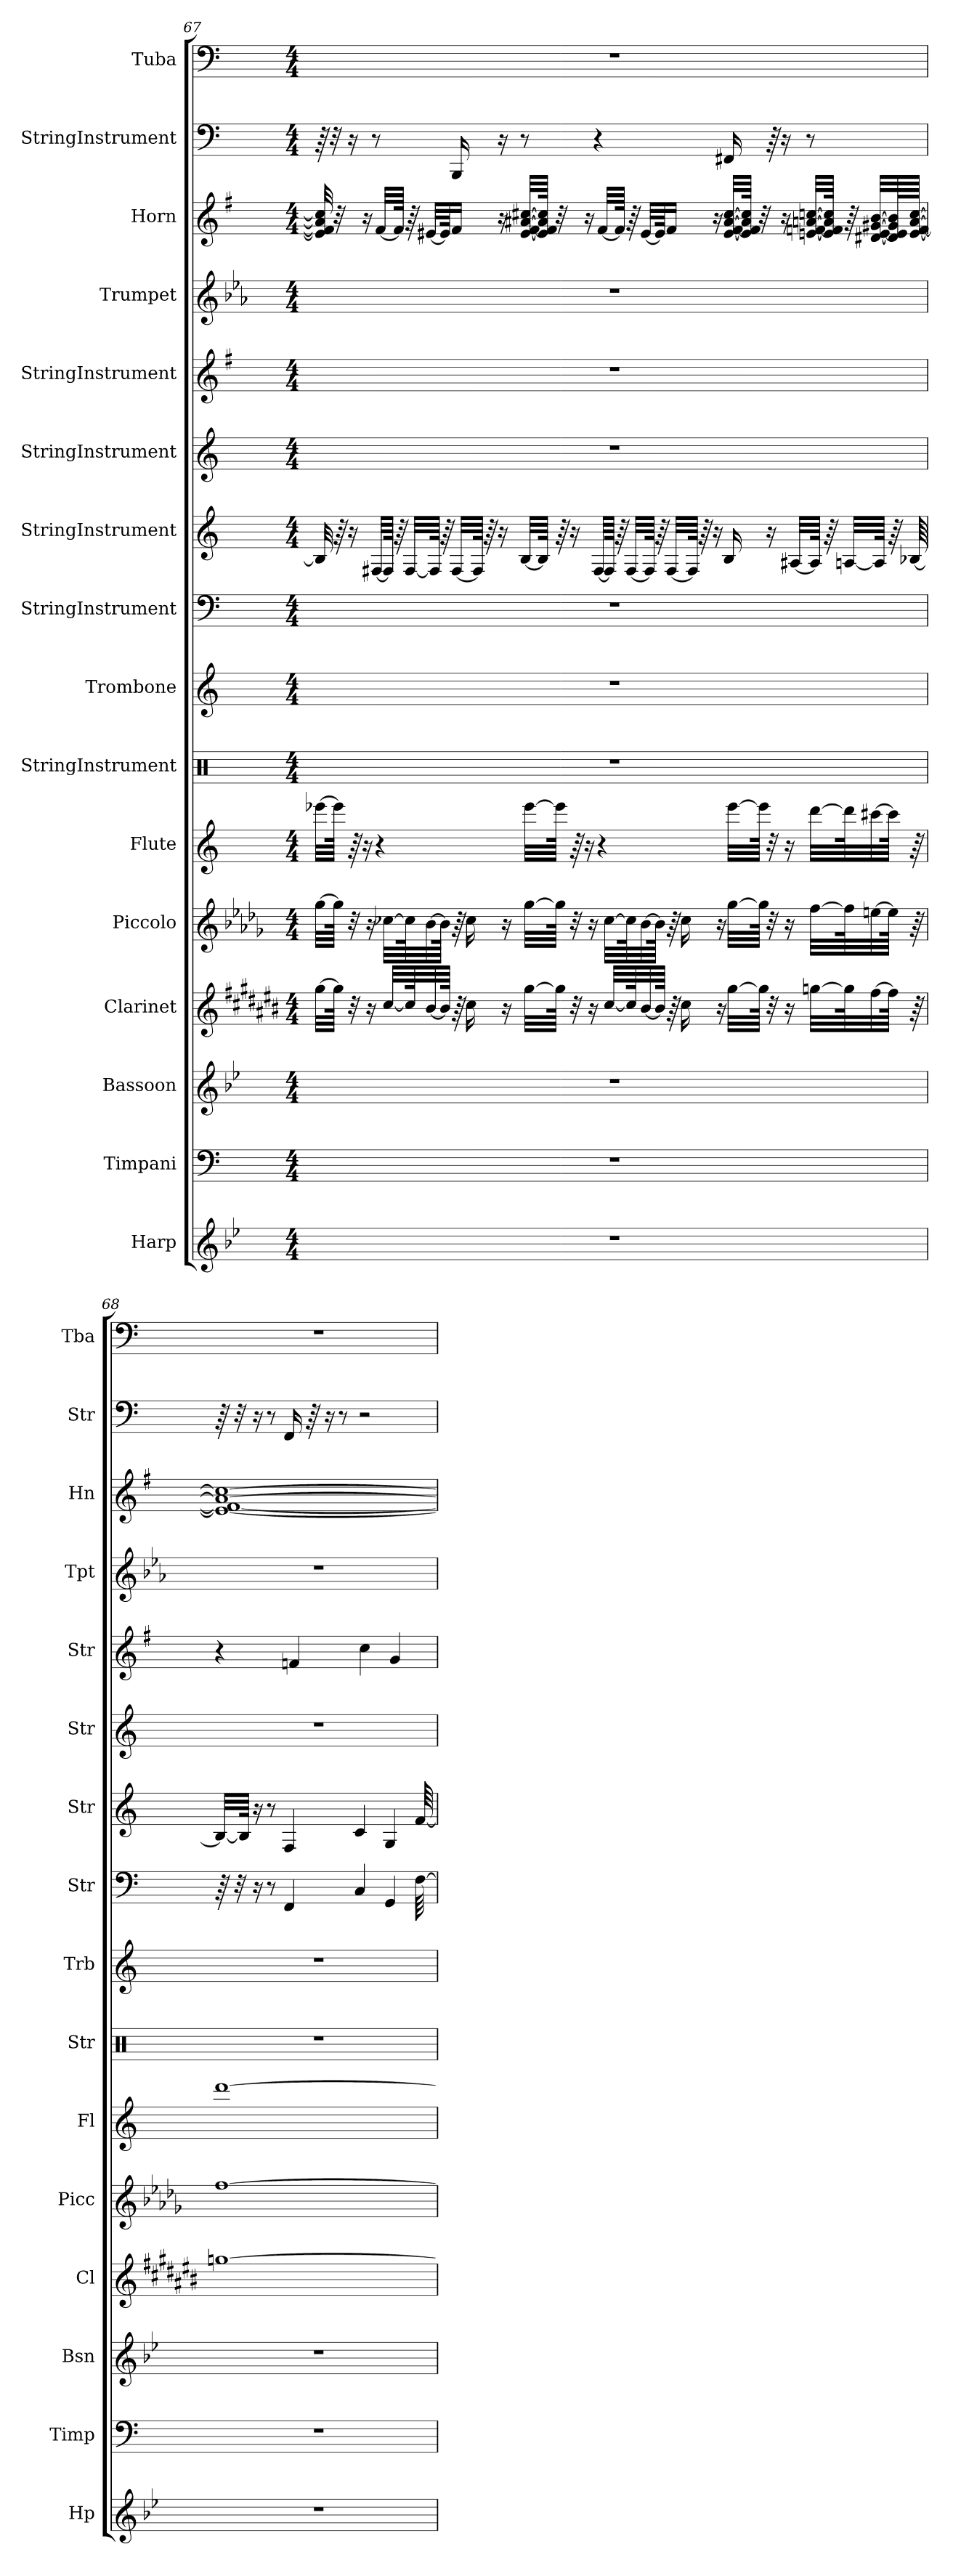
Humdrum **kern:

**kern	**kern	**kern	**kern	**kern	**kern	**kern	**kern	**kern	**kern	**kern	**kern	**kern	**kern	**kern	**kern
*part16	*part15	*part14	*part13	*part12	*part11	*part10	*part9	*part8	*part7	*part6	*part5	*part4	*part3	*part2	*part1
*staff16	*staff15	*staff14	*staff13	*staff12	*staff11	*staff10	*staff9	*staff8	*staff7	*staff6	*staff5	*staff4	*staff3	*staff2	*staff1
*I"Harp	*I"Timpani	*I"Bassoon	*I"Clarinet	*I"Piccolo	*I"Flute	*I"StringInstrument	*I"Trombone	*I"StringInstrument	*I"StringInstrument	*I"StringInstrument	*I"StringInstrument	*I"Trumpet	*I"Horn	*I"StringInstrument	*I"Tuba
*I'Hp	*I'Timp	*I'Bsn	*I'Cl	*I'Picc	*I'Fl	*I'Str	*I'Trb	*I'Str	*I'Str	*I'Str	*I'Str	*I'Tpt	*I'Hn	*I'Str	*I'Tba
!!LO:PB:g=z
*clefG2	*clefF4	*clefG2	*clefG2	*clefG2	*clefG2	*clefX	*clefG2	*clefF4	*clefG2	*clefG2	*clefG2	*clefG2	*clefG2	*clefF4	*clefF4
*	*	*	*ITrd1c2	*ITrd-7c-12	*	*	*	*	*	*	*	*ITrd1c2	*ITrd4c7	*	*
*k[b-e-]	*k[]	*k[b-e-]	*k[f#c#g#d#a#]	*k[b-e-a-d-g-]	*k[]	*k[]	*k[]	*k[]	*k[]	*k[]	*k[f#]	*k[b-e-a-d-g-]	*k[]	*k[]	*k[]
*M4/4	*M4/4	*M4/4	*M4/4	*M4/4	*M4/4	*M4/4	*M4/4	*M4/4	*M4/4	*M4/4	*M4/4	*M4/4	*M4/4	*M4/4	*M4/4
=67	=67	=67	=67	=67	=67	=67	=67	=67	=67	=67	=67	=67	=67	=67	=67
*	*	*	*	*	*	*	*	*	*	*	*	*	*	*	*^
*	*	*	*	*	*	*	*	*	*	*	*	*	*	*	*	*^
1r	1r	1r	[32ff#\LLL	[32ggg-\LLL	[32eee-X\LLL	1r	1r	1r	32B/]	1r	1r	1r	32A#/] 32B/] 32d#/] 32f#/]	64r	1r	4ryy	2ryy
.	.	.	.	.	.	.	.	.	.	.	.	.	.	32r	.	.	.
.	.	.	64ff#\JJJk]	64ggg-\JJJk]	64eee-\JJJk]	.	.	.	64r	.	.	.	32r	.	.	.	.
.	.	.	32r	32r	64r	.	.	.	16r	.	.	.	.	16r	.	.	.
.	.	.	.	.	16r	.	.	.	.	.	.	.	16r	.	.	.	.
.	.	.	16r	16r	.	.	.	.	.	.	.	.	.	.	.	.	.
.	.	.	.	.	.	.	.	.	[32F#X/LLL	.	.	.	.	8r	.	.	.
.	.	.	.	.	4r	.	.	.	.	.	.	.	[32B/LLL	.	.	.	.
.	.	.	[32b/LLL	[32ccc-X\LLL	.	.	.	.	64F#/JJJk]	.	.	.	.	.	.	.	.
.	.	.	.	.	.	.	.	.	64r	.	.	.	64B/JJJk]	.	.	.	.
.	.	.	64b/K]	64ccc-\K]	.	.	.	.	[32F#/LLL	.	.	.	64r	.	.	.	.
.	.	.	[32a#/	[32bb-\	.	.	.	.	.	.	.	.	[32A#X/LLL	.	.	.	.
.	.	.	.	.	.	.	.	.	64F#/JJJk]	.	.	.	.	.	.	.	.
.	.	.	64a#/JJJk]	64bb-\JJJk]	.	.	.	.	64r	.	.	.	64A#/JK]	.	.	.	.
.	.	.	64r	64r	.	.	.	.	[32F#/LLL	.	.	.	16B/JJ	16BBB/	.	.	.
*	*	*	*	*	*	*	*	*	*	*	*	*	*	*	*MM132	*	*
.	.	.	16b\	16ccc-\	.	.	.	.	.	.	.	.	.	.	.	2.ryy	.
.	.	.	.	.	.	.	.	.	64F#/JJJk]	.	.	.	.	.	.	.	.
.	.	.	.	.	.	.	.	.	64r	.	.	.	.	.	.	.	.
.	.	.	.	.	.	.	.	.	16r	.	.	.	16r	16r	.	.	.
.	.	.	16r	16r	.	.	.	.	.	.	.	.	.	.	.	.	.
.	.	.	.	.	.	.	.	.	[32B/LLL	.	.	.	[32A#/ [32B/ [32d#X/ [32f#X/LLL	8r	.	.	.
.	.	.	[32ff#\LLL	[32ggg-\LLL	[32eee-\LLL	.	.	.	.	.	.	.	.	.	.	.	.
.	.	.	.	.	.	.	.	.	64B/JJJk]	.	.	.	64A#/] 64B/] 64d#/] 64f#/]JJJk	.	.	.	.
.	.	.	64ff#\JJJk]	64ggg-\JJJk]	64eee-\JJJk]	.	.	.	64r	.	.	.	32r	.	.	.	.
.	.	.	32r	32r	64r	.	.	.	16r	.	.	.	.	.	.	.	.
.	.	.	.	.	16r	.	.	.	.	.	.	.	16r	.	.	.	.
.	.	.	16r	16r	.	.	.	.	.	.	.	.	.	.	.	.	.
.	.	.	.	.	.	.	.	.	[32F#/LLL	.	.	.	.	4r	.	.	.
*	*	*	*	*	*	*	*	*	*	*	*	*	*	*	*MM129	*	*
.	.	.	.	.	4r	.	.	.	.	.	.	.	[32B/LLL	.	.	.	2ryy
.	.	.	[32b/LLL	[32ccc-\LLL	.	.	.	.	64F#/JJJk]	.	.	.	.	.	.	.	.
.	.	.	.	.	.	.	.	.	64r	.	.	.	64B/JJJk]	.	.	.	.
.	.	.	64b/K]	64ccc-\K]	.	.	.	.	[32F#/LLL	.	.	.	64r	.	.	.	.
.	.	.	[32a#/	[32bb-\	.	.	.	.	.	.	.	.	[32A#/LLL	.	.	.	.
.	.	.	.	.	.	.	.	.	64F#/JJJk]	.	.	.	.	.	.	.	.
.	.	.	64a#/JJJk]	64bb-\JJJk]	.	.	.	.	64r	.	.	.	64A#/JK]	.	.	.	.
.	.	.	64r	64r	.	.	.	.	[32F#/LLL	.	.	.	16B/JJ	.	.	.	.
.	.	.	16b\	16ccc-\	.	.	.	.	.	.	.	.	.	.	.	.	.
.	.	.	.	.	.	.	.	.	64F#/JJJk]	.	.	.	.	.	.	.	.
.	.	.	.	.	.	.	.	.	64r	.	.	.	.	.	.	.	.
.	.	.	.	.	.	.	.	.	16r	.	.	.	16r	.	.	.	.
.	.	.	16r	16r	.	.	.	.	.	.	.	.	.	.	.	.	.
.	.	.	.	.	.	.	.	.	16B/	.	.	.	[32A#/ [32B/ [32d#/ [32f#/LLL	16FF#X/	.	.	.
.	.	.	[32ff#\LLL	[32ggg-\LLL	[32eee-\LLL	.	.	.	.	.	.	.	.	.	.	.	.
.	.	.	.	.	.	.	.	.	.	.	.	.	64A#/] 64B/] 64d#/] 64f#/]JJJk	.	.	.	.
.	.	.	64ff#\JJJk]	64ggg-\JJJk]	64eee-\JJJk]	.	.	.	.	.	.	.	32r	.	.	.	.
.	.	.	32r	32r	32r	.	.	.	16r	.	.	.	.	64r	.	.	.
.	.	.	.	.	.	.	.	.	.	.	.	.	16r	16r	.	.	.
.	.	.	16r	16r	16r	.	.	.	.	.	.	.	.	.	.	.	.
.	.	.	.	.	.	.	.	.	[32A#X/LLL	.	.	.	.	.	.	.	.
.	.	.	.	.	.	.	.	.	.	.	.	.	[32An/ [32B-X/ [32dn/ [32fn/LLL	8r	.	.	.
.	.	.	[32ffn\LLL	[32fff\LLL	[32ddd\LLL	.	.	.	64A#/JJJk]	.	.	.	.	.	.	.	.
.	.	.	.	.	.	.	.	.	64r	.	.	.	64A/] 64B-/] 64d/] 64f/]JJJk	.	.	.	.
.	.	.	64ff\K]	64fff\K]	64ddd\K]	.	.	.	[32An/LLL	.	.	.	64r	.	.	.	.
.	.	.	[32ee\	[32eeen\	[32ccc#X\	.	.	.	.	.	.	.	[32G#X/ [32A/ [32c#X/ [32e/LLL	.	.	.	.
.	.	.	.	.	.	.	.	.	64A/JJJk]	.	.	.	.	.	.	.	.
.	.	.	64ee\JJJk]	64eee\JJJk]	64ccc#\JJJk]	.	.	.	64r	.	.	.	64G#/] 64A/] 64c#/] 64e/]L	.	.	.	.
.	.	.	64r	64r	64r	.	.	.	[64B-X/	.	.	.	[64A/ [64B-/ [64d/ [64f/JJJJ	.	.	.	.
*	*	*	*	*	*	*	*	*	*	*	*	*	*	*	*	*v	*v
!!LO:PB:g=z
=68	=68	=68	=68	=68	=68	=68	=68	=68	=68	=68	=68	=68	=68	=68	=68	=68
1r	1r	1r	[1ffn	[1fff	[1ddd	1r	1r	64r	32B-/LLL_	1r	4r	1r	1A_ 1B-_ 1d_ 1f_	64r	1r	2.ryy
.	.	.	.	.	.	.	.	32r	.	.	.	.	.	32r	.	.
.	.	.	.	.	.	.	.	.	64B-/JJJk]	.	.	.	.	.	.	.
.	.	.	.	.	.	.	.	16r	16r	.	.	.	.	16r	.	.
.	.	.	.	.	.	.	.	8r	8r	.	.	.	.	8r	.	.
.	.	.	.	.	.	.	.	4FF/	4F/	.	.	.	.	16FF/	.	.
.	.	.	.	.	.	.	.	.	.	.	4fn/	.	.	.	.	.
.	.	.	.	.	.	.	.	.	.	.	.	.	.	64r	.	.
.	.	.	.	.	.	.	.	.	.	.	.	.	.	16r	.	.
.	.	.	.	.	.	.	.	.	.	.	.	.	.	8r	.	.
.	.	.	.	.	.	.	.	4C/	4c/	.	.	.	.	.	.	.
.	.	.	.	.	.	.	.	.	.	.	4cc\	.	.	2r	.	.
.	.	.	.	.	.	.	.	4GG/	4G/	.	.	.	.	.	.	.
*	*	*	*	*	*	*	*	*	*	*	*	*	*	*	*MM126	*
.	.	.	.	.	.	.	.	.	.	.	4g/	.	.	.	.	4ryy
.	.	.	.	.	.	.	.	[64F\	[64f/	.	.	.	.	.	.	.
*	*	*	*	*	*	*	*	*	*	*	*	*	*	*	*v	*v
=	=	=	=	=	=	=	=	=	=	=	=	=	=	=	=
*-	*-	*-	*-	*-	*-	*-	*-	*-	*-	*-	*-	*-	*-	*-	*-
